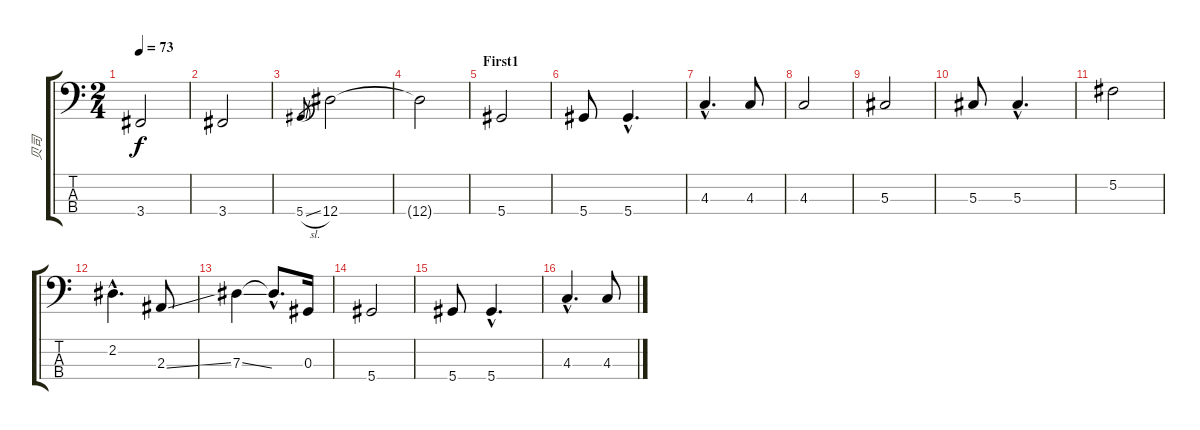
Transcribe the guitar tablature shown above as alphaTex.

\track ("贝司" "贝司") {instrument electricbassfinger}
\staff {score tabs}
\tuning (Gb2 Db2 Ab1 Eb1) {hide}
\ts (2 4)
\tempo 73
\clef f4
\ks c
3.4.2{dy f} |
3.4.2 |
5.4{sl}.8{gr} 12.4.2 |
12.4{t}.2 |
\section ("" "First1")
5.4.2 |
5.4.8 5.4{hac}.4{d} |
4.3{hac}.4{d} 4.3.8 |
4.3.2 |
5.3.2 |
5.3.8 5.3{hac}.4{d} |
5.2.2 |
2.2{hac}.4{d} 2.3{ss}.8 |
7.3{ss}.4 7.3{hac t}.8{d} 0.3.16 |
5.4.2 |
5.4.8 5.4{hac}.4{d} |
4.3{hac}.4{d} 4.3.8
